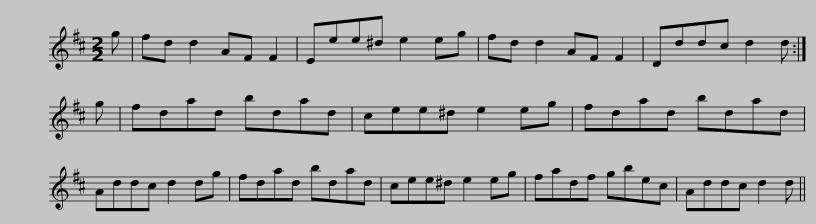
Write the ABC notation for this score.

X:1
L:1/8
M:2/2
I:linebreak $
K:D
V:1 treble
V:1
 g | fd d2 AF F2 | Eee^d e2 eg | fd d2 AF F2 | Dddc d2 d :| %5
 g | fdad bdad |$ cee^d e2 eg | fdad bdad | Addc d2 dg | %10
 fdad bdad | cee^d e2 eg |$ fadf gbec | Addc d2 d || %14
